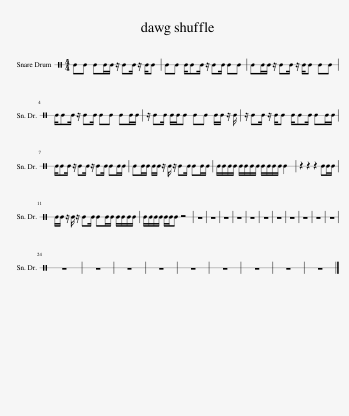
X:1
L:1/8
M:4/4
I:linebreak $
K:C
V:1 perc stafflines=1
K:none
V:1
 EE EE/E/ z/ EE/ z/ E/E | EE E/EE/ z/ EE/ EE | EE/E/ z/ EE/ z/ E/E EE |$ E/EE/ z/ EE/ EE EE/E/ | z/ EE/ E/E/E EE E/E/ z/ E/ | %5
 z/ EE/ z/ E/E E/EE/ EE/E/ |$ E/EE/ z/ EE/ z/ EE/ EE/E/ | EE/E/ E/E/ z/ E/ z/ EE/ EE/E/ | E/E/E/E/ E/E/E/E/ E/E/E/E/ E2 | z2 z2 z2 EE/E/ |$ %10
 E/E/ z/ E/ z/ EE/ EE/E/ E/E/E/E/ | E/E/E/E/ E/E/E z4 | z8 | z8 | z8 | %15
 z8 | z8 | z8 | z8 | z8 | %20
 z8 | z8 | z8 |$ z8 | z8 | %25
 z8 | z8 | z8 | z8 | z8 | %30
 z8 | z8 |] %32
